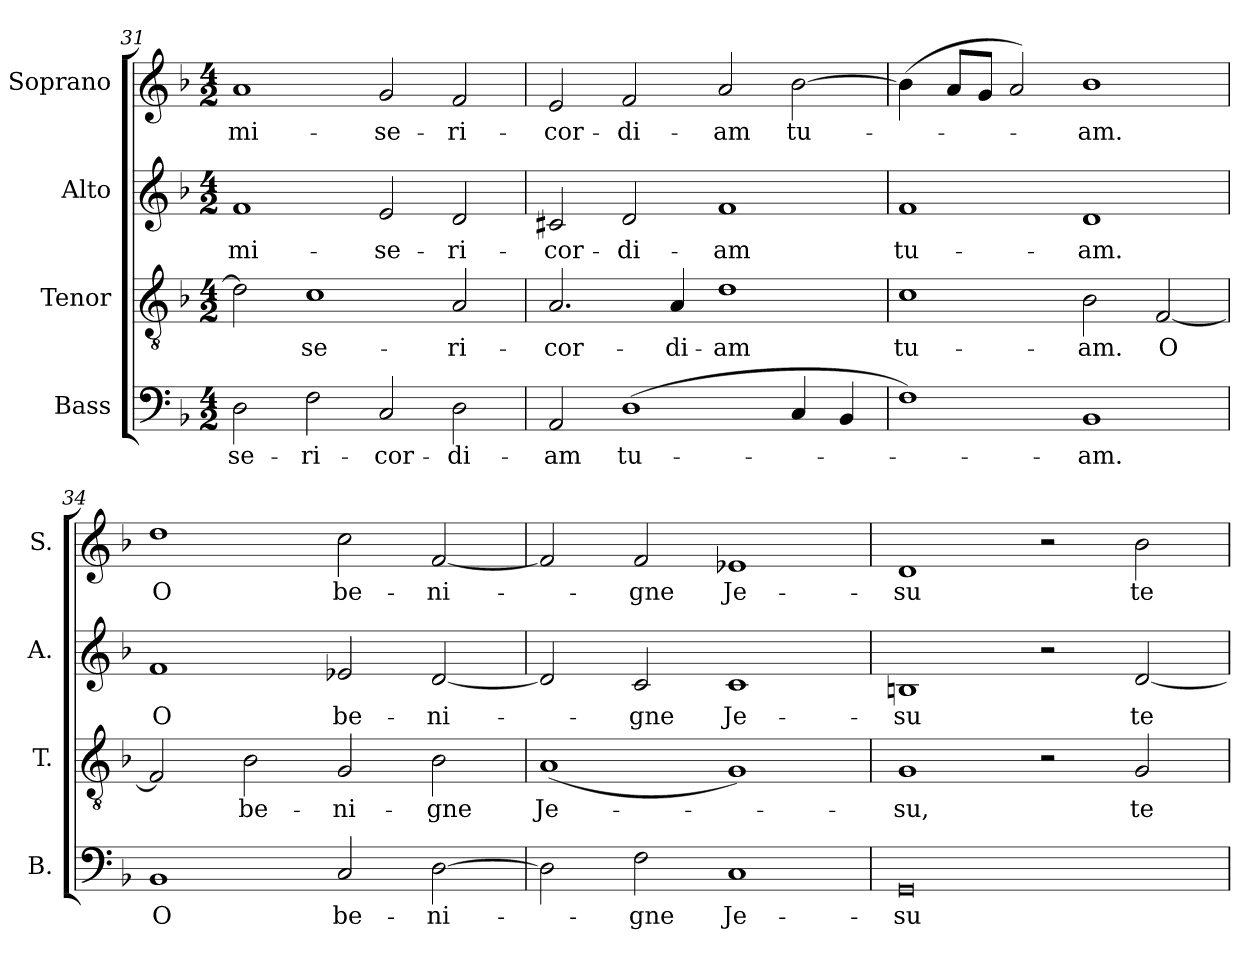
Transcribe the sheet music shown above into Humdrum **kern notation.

**kern	**text	**kern	**text	**kern	**text	**kern	**text
*part4	*part4	*part3	*part3	*part2	*part2	*part1	*part1
*staff4	*staff4	*staff3	*staff3	*staff2	*staff2	*staff1	*staff1
*I"Bass	*	*I"Tenor	*	*I"Alto	*	*I"Soprano	*
*I'B.	*	*I'T.	*	*I'A.	*	*I'S.	*
*clefF4	*	*clefGv2	*	*clefG2	*	*clefG2	*
*	*	*ITrd7c12	*	*	*	*	*
*k[b-]	*	*k[b-]	*	*k[b-]	*	*k[b-]	*
*F:	*	*F:	*	*F:	*	*F:	*
*M4/2	*	*M4/2	*	*M4/2	*	*M4/2	*
=31	=31	=31	=31	=31	=31	=31	=31
!	!LO:LY:b:color=#000000	!	!	!	!	!	!
!	!	!	!	!	!LO:LY:b:color=#000000	!	!
!	!	!	!	!	!	!	!LO:LY:b:color=#000000
2Di\	-se-	2Di\]	.	1fi	mi-	1ai	mi-
!	!LO:LY:b:color=#000000	!	!	!	!	!	!
!	!	!	!LO:LY:b:color=#000000	!	!	!	!
2Fi\	-ri-	1Ci	-se-	.	.	.	.
!	!LO:LY:b:color=#000000	!	!	!	!	!	!
!	!	!	!	!	!LO:LY:b:color=#000000	!	!
!	!	!	!	!	!	!	!LO:LY:b:color=#000000
2Ci/	-cor-	.	.	2ei/	-se-	2gi/	-se-
!	!LO:LY:b:color=#000000	!	!	!	!	!	!
!	!	!	!LO:LY:b:color=#000000	!	!	!	!
!	!	!	!	!	!LO:LY:b:color=#000000	!	!
!	!	!	!	!	!	!	!LO:LY:b:color=#000000
2Di\	-di-	2AAi/	-ri-	2di/	-ri-	2fi/	-ri-
=32	=32	=32	=32	=32	=32	=32	=32
!	!LO:LY:b:color=#000000	!	!	!	!	!	!
!	!	!	!LO:LY:b:color=#000000	!	!	!	!
!	!	!	!	!	!LO:LY:b:color=#000000	!	!
!	!	!	!	!	!	!	!LO:LY:b:color=#000000
2AAi/	-am	2.AAi/	-cor-	2c#Xi/	-cor-	2ei/	-cor-
!	!LO:LY:b:color=#000000	!	!	!	!	!	!
!	!	!	!	!	!LO:LY:b:color=#000000	!	!
!	!	!	!	!	!	!	!LO:LY:b:color=#000000
(1Di	tu-	.	.	2di/	-di-	2fi/	-di-
!	!	!	!LO:LY:b:color=#000000	!	!	!	!
.	.	4AAi/	-di-	.	.	.	.
!	!	!	!LO:LY:b:color=#000000	!	!	!	!
!	!	!	!	!	!LO:LY:b:color=#000000	!	!
!	!	!	!	!	!	!	!LO:LY:b:color=#000000
.	.	1Di	-am	1fi	-am	2ai/	-am
!	!	!	!	!	!	!	!LO:LY:b:color=#000000
4Ci/	.	.	.	.	.	[2b-i\	tu-
4BB-i/	.	.	.	.	.	.	.
!!LO:PB:g=z
=33	=33	=33	=33	=33	=33	=33	=33
!	!	!	!LO:LY:b:color=#000000	!	!	!	!
!	!	!	!	!	!LO:LY:b:color=#000000	!	!
1Fi)	.	1Ci	tu-	1fi	tu-	(4b-i\]	.
.	.	.	.	.	.	8ai/L	.
.	.	.	.	.	.	8gi/J	.
.	.	.	.	.	.	2ai/)	.
!	!LO:LY:b:color=#000000	!	!	!	!	!	!
!	!	!	!LO:LY:b:color=#000000	!	!	!	!
!	!	!	!	!	!LO:LY:b:color=#000000	!	!
!	!	!	!	!	!	!	!LO:LY:b:color=#000000
1BB-i	-am.	2BB-i\	-am.	1di	-am.	1b-i	-am.
!	!	!	!LO:LY:b:color=#000000	!	!	!	!
.	.	[2FFi/	O	.	.	.	.
=34	=34	=34	=34	=34	=34	=34	=34
!	!LO:LY:b:color=#000000	!	!	!	!	!	!
!	!	!	!	!	!LO:LY:b:color=#000000	!	!
!	!	!	!	!	!	!	!LO:LY:b:color=#000000
1BB-i	O	2FFi/]	.	1fi	O	1ddi	O
!	!	!	!LO:LY:b:color=#000000	!	!	!	!
.	.	2BB-i\	be-	.	.	.	.
!	!LO:LY:b:color=#000000	!	!	!	!	!	!
!	!	!	!LO:LY:b:color=#000000	!	!	!	!
!	!	!	!	!	!LO:LY:b:color=#000000	!	!
!	!	!	!	!	!	!	!LO:LY:b:color=#000000
2Ci/	be-	2GGi/	-ni-	2e-Xi/	be-	2cci\	be-
!	!LO:LY:b:color=#000000	!	!	!	!	!	!
!	!	!	!LO:LY:b:color=#000000	!	!	!	!
!	!	!	!	!	!LO:LY:b:color=#000000	!	!
!	!	!	!	!	!	!	!LO:LY:b:color=#000000
[2Di\	-ni-	2BB-i\	-gne	[2di/	-ni-	[2fi/	-ni-
=35	=35	=35	=35	=35	=35	=35	=35
!	!	!	!LO:LY:b:color=#000000	!	!	!	!
2Di\]	.	(1AAi	Je-	2di/]	.	2fi/]	.
!	!LO:LY:b:color=#000000	!	!	!	!	!	!
!	!	!	!	!	!LO:LY:b:color=#000000	!	!
!	!	!	!	!	!	!	!LO:LY:b:color=#000000
2Fi\	-gne	.	.	2ci/	-gne	2fi/	-gne
!	!LO:LY:b:color=#000000	!	!	!	!	!	!
!	!	!	!	!	!LO:LY:b:color=#000000	!	!
!	!	!	!	!	!	!	!LO:LY:b:color=#000000
1Ci	Je-	1GGi)	.	1ci	Je-	1e-Xi	Je-
=36	=36	=36	=36	=36	=36	=36	=36
!	!LO:LY:b:color=#000000	!	!	!	!	!	!
!	!	!	!LO:LY:b:color=#000000	!	!	!	!
!	!	!	!	!	!LO:LY:b:color=#000000	!	!
!	!	!	!	!	!	!	!LO:LY:b:color=#000000
0GGi	-su	1GGi	-su,	1Bni	-su	1di	-su
.	.	2r	.	2r	.	2r	.
!	!	!	!LO:LY:b:color=#000000	!	!	!	!
!	!	!	!	!	!LO:LY:b:color=#000000	!	!
!	!	!	!	!	!	!	!LO:LY:b:color=#000000
.	.	2GGi/	te	[2di/	te	2b-i\	te
=	=	=	=	=	=	=	=
*-	*-	*-	*-	*-	*-	*-	*-
